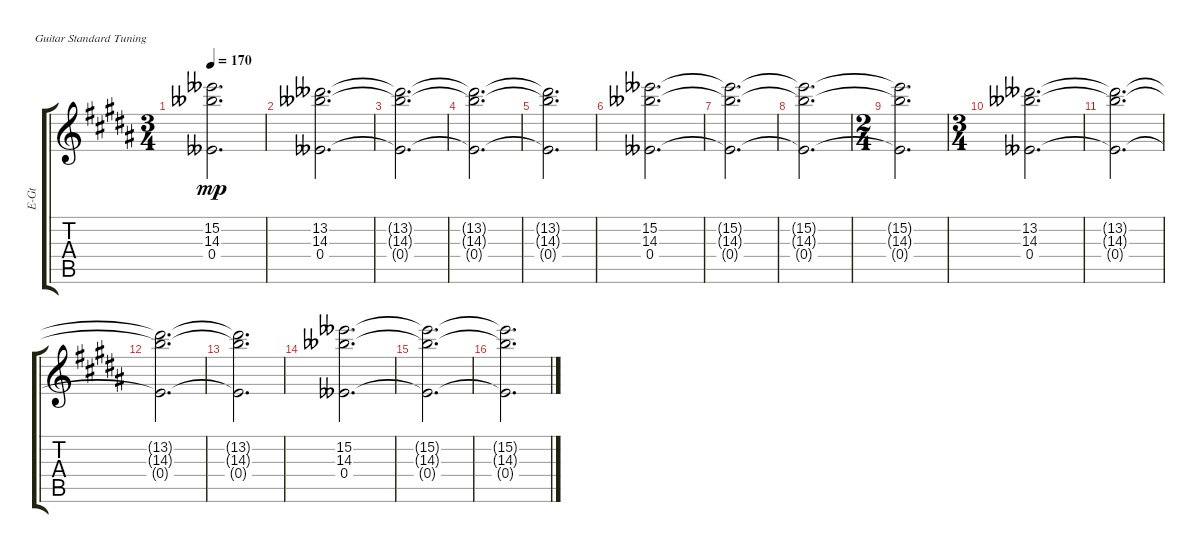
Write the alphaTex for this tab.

\defaultSystemsLayout 4
\bracketExtendMode groupsimilarinstruments
\otherSystemsTrackNameOrientation horizontal
\track ("Electric Guitar" "E-Gt") {instrument electricguitarclean}
\staff {score tabs}
\tuning (E4 B3 G3 D3 A2 E2)
\ts (3 4)
\tempo 170
\clef g2
\ks b
(0.4{t acc bb} 14.3{t acc bb} 15.2{t acc bb}).2{d dy mp beam Down} |
(14.3{acc bb} 0.4{acc bb} 13.2{acc bb}).2{d beam Down} |
(0.4{t acc bb} 14.3{t acc bb} 13.2{t acc bb}).2{d beam Down} |
(14.3{t acc bb} 0.4{t acc bb} 13.2{t acc bb}).2{d beam Down} |
(0.4{t acc bb} 14.3{t acc bb} 13.2{t acc bb}).2{d beam Down} |
(14.3{acc bb} 0.4{acc bb} 15.2{acc bb}).2{d beam Down} |
(0.4{t acc bb} 14.3{t acc bb} 15.2{t acc bb}).2{d beam Down} |
(14.3{t acc bb} 0.4{t acc bb} 15.2{t acc bb}).2{d beam Down} |
\ts (2 4)
(0.4{t acc bb} 14.3{t acc bb} 15.2{t acc bb}).2{d beam Down} |
\ts (3 4)
(14.3{acc bb} 0.4{acc bb} 13.2{acc bb}).2{d beam Down} |
(0.4{t acc bb} 14.3{t acc bb} 13.2{t acc bb}).2{d beam Down} |
(14.3{t acc bb} 0.4{t acc bb} 13.2{t acc bb}).2{d beam Down} |
(0.4{t acc bb} 14.3{t acc bb} 13.2{t acc bb}).2{d beam Down} |
(14.3{acc bb} 0.4{acc bb} 15.2{acc bb}).2{d beam Down} |
(0.4{t acc bb} 14.3{t acc bb} 15.2{t acc bb}).2{d beam Down} |
(14.3{t acc bb} 0.4{t acc bb} 15.2{t acc bb}).2{d beam Down}
